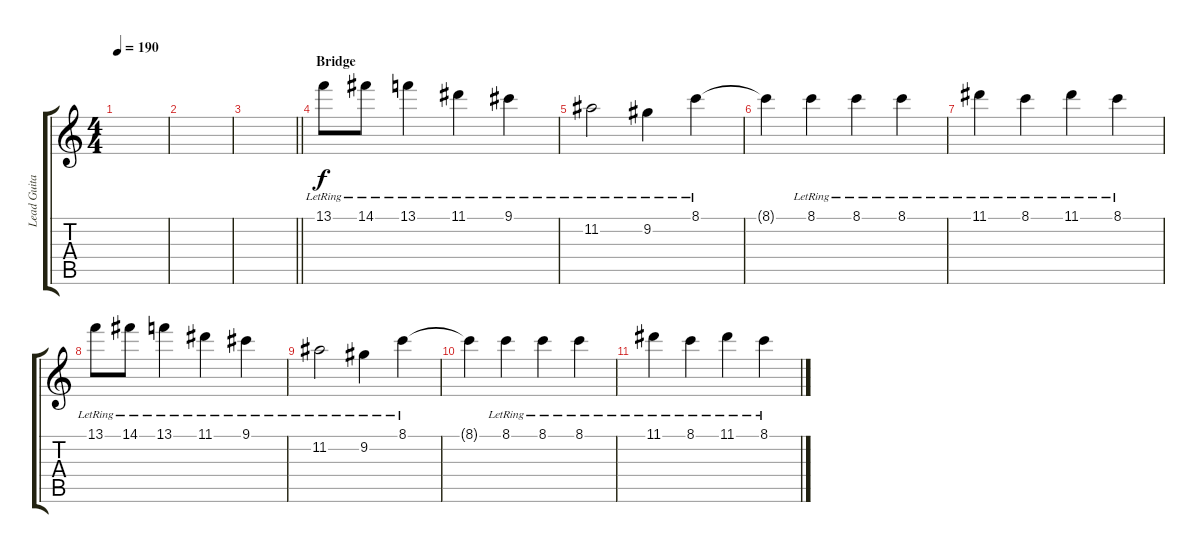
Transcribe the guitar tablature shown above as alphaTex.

\track ("Lead Guitar 2 " "Lead Guita") {instrument overdrivenguitar}
\staff {score tabs}
\tuning (E4 B3 G3 D3 A2 E2) {hide}
\ts (4 4)
\tempo 190
\clef g2
\ks c
|
|
\barLineRight lightlight
|
\section ("" "Bridge")
13.1{lr}.8 14.1{lr}.8 13.1{lr}.4 11.1{lr}.4 9.1{lr}.4 |
11.2{lr}.2 9.2{lr}.4 8.1{lr}.4 |
8.1{t}.4 8.1{lr}.4 8.1{lr}.4 8.1{lr}.4 |
11.1{lr}.4 8.1{lr}.4 11.1{lr}.4 8.1{lr}.4 |
13.1{lr}.8 14.1{lr}.8 13.1{lr}.4 11.1{lr}.4 9.1{lr}.4 |
11.2{lr}.2 9.2{lr}.4 8.1{lr}.4 |
8.1{t}.4 8.1{lr}.4 8.1{lr}.4 8.1{lr}.4 |
11.1{lr}.4 8.1{lr}.4 11.1{lr}.4 8.1{lr}.4
